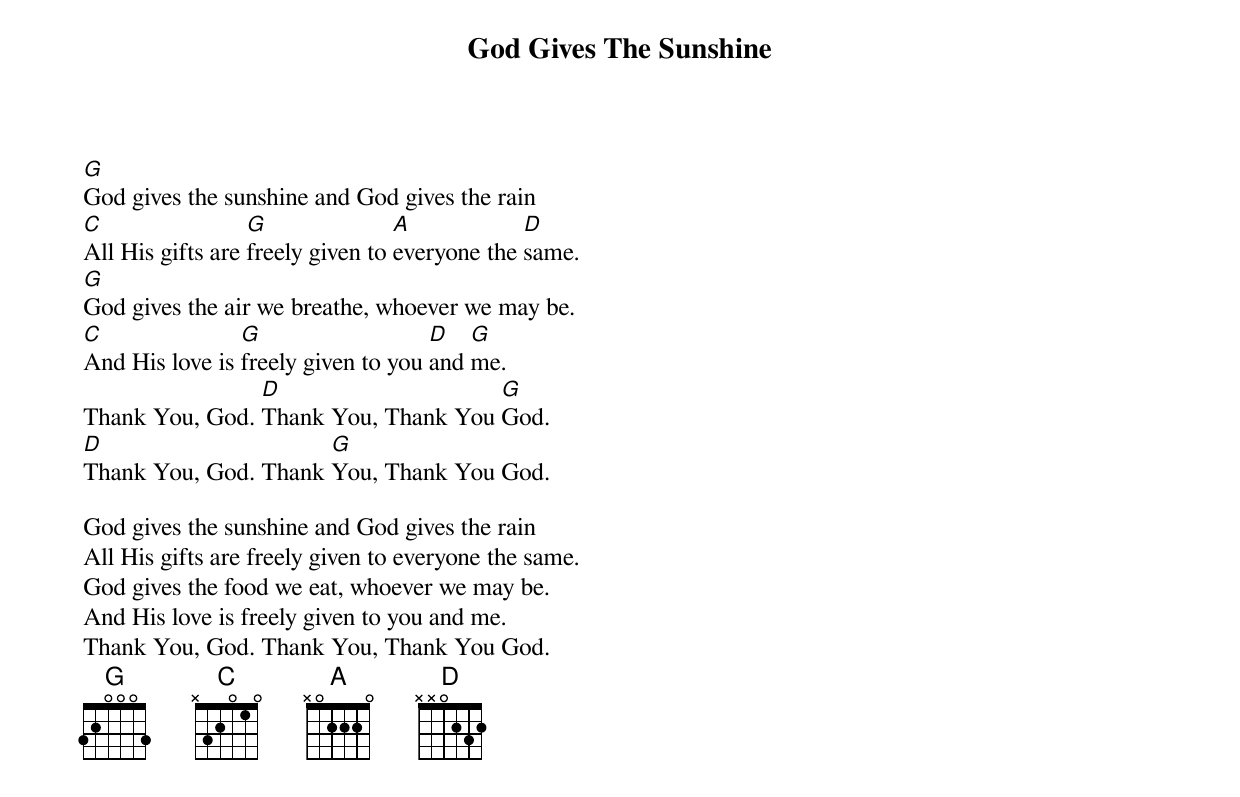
{title: God Gives The Sunshine}


[G]God gives the sunshine and God gives the rain
[C]All His gifts are [G]freely given to [A]everyone the [D]same.
[G]God gives the air we breathe, whoever we may be.
[C]And His love is [G]freely given to you [D]and [G]me.
Thank You, God. [D]Thank You, Thank You [G]God.
[D]Thank You, God. Thank [G]You, Thank You God.

God gives the sunshine and God gives the rain
All His gifts are freely given to everyone the same.
God gives the food we eat, whoever we may be.
And His love is freely given to you and me.
Thank You, God. Thank You, Thank You God.
